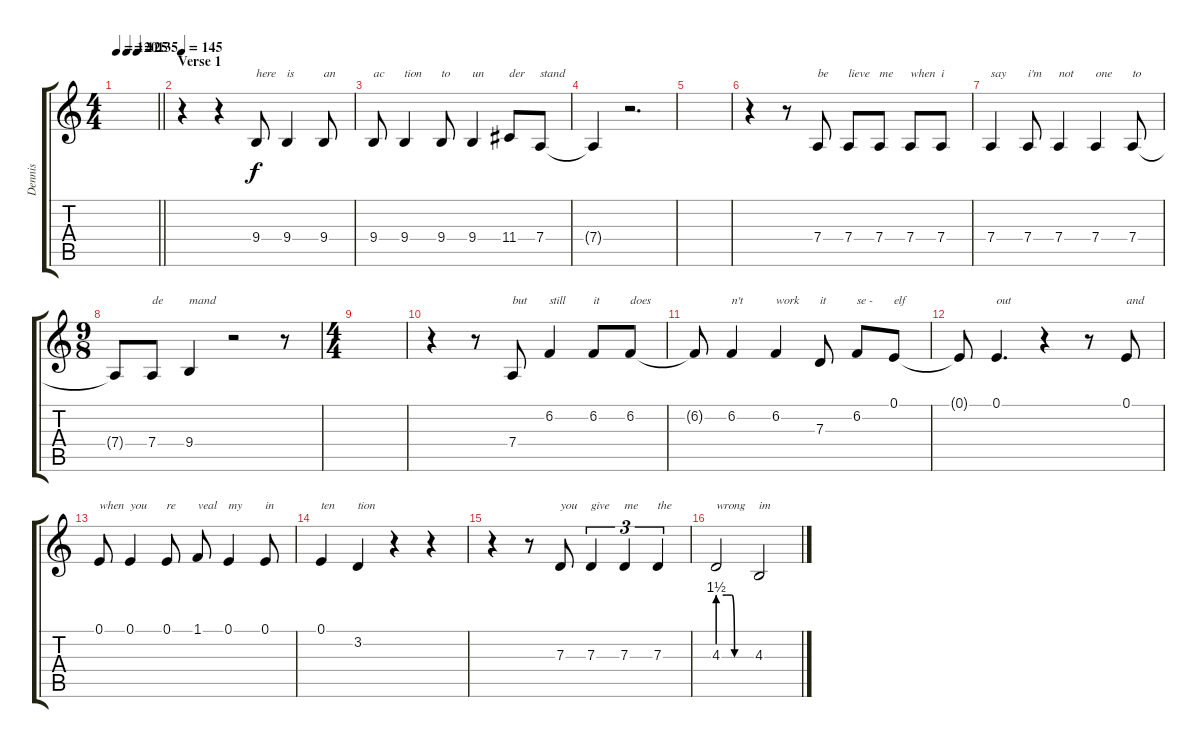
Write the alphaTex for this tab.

\track ("Dennis" "Dennis") {instrument tenorsax}
\staff {score tabs}
\tuning (E4 B3 G3 D3 A2 E2) {hide}
\ts (4 4)
\tempo 120
\tempo (125 0.25)
\tempo (135 0.5)
\clef g2
\barLineRight lightlight
\ks c
|
\section ("" "Verse 1")
\tempo 145
r.4 r.4 9.4.8{txt "here"} 9.4.4{txt "is"} 9.4.8{txt "an"} |
9.4.8{txt "ac"} 9.4.4{txt "tion"} 9.4.8{txt "to"} 9.4.4{txt "un"} 11.4.8{txt "der"} 7.4.8{txt "stand"} |
7.4{t}.4 r.2{d} |
|
r.4 r.8 7.4.8{txt "be"} 7.4.8{txt "lieve"} 7.4.8{txt "me"} 7.4.8{txt "when"} 7.4.8{txt "i"} |
7.4.4{txt "say"} 7.4.8{txt "i'm"} 7.4.4{txt "not"} 7.4.4{txt "one"} 7.4.8{txt "to"} |
\ts (9 8)
7.4{t}.8 7.4.8{txt "de"} 9.4.4{txt "mand"} r.2 r.8 |
\ts (4 4)
|
r.4 r.8 7.4.8{txt "but"} 6.2.4{txt "still"} 6.2.8{txt "it"} 6.2.8{txt "does"} |
6.2{t}.8 6.2.4{txt "n't"} 6.2.4{txt "work"} 7.3.8{txt "it"} 6.2.8{txt "se -"} 0.1.8{txt "elf"} |
0.1{t}.8 0.1.4{d txt "out"} r.4 r.8 0.1.8{txt "and"} |
0.1.8{txt "when"} 0.1.4{txt "you"} 0.1.8{txt "re"} 1.1.8{txt "veal"} 0.1.4{txt "my"} 0.1.8{txt "in"} |
0.1.4{txt "ten"} 3.2.4{txt "tion"} r.4 r.4 |
r.4 r.8 7.3.8{txt "you"} 7.3.4{tu (3 2) txt "give"} 7.3.4{tu (3 2) txt "me"} 7.3.4{tu (3 2) txt "the"} |
4.3{be (custom 0 6 15 6 25 6 30 0 60 0)}.2{txt "wrong"} 4.3.2{txt "im"}
